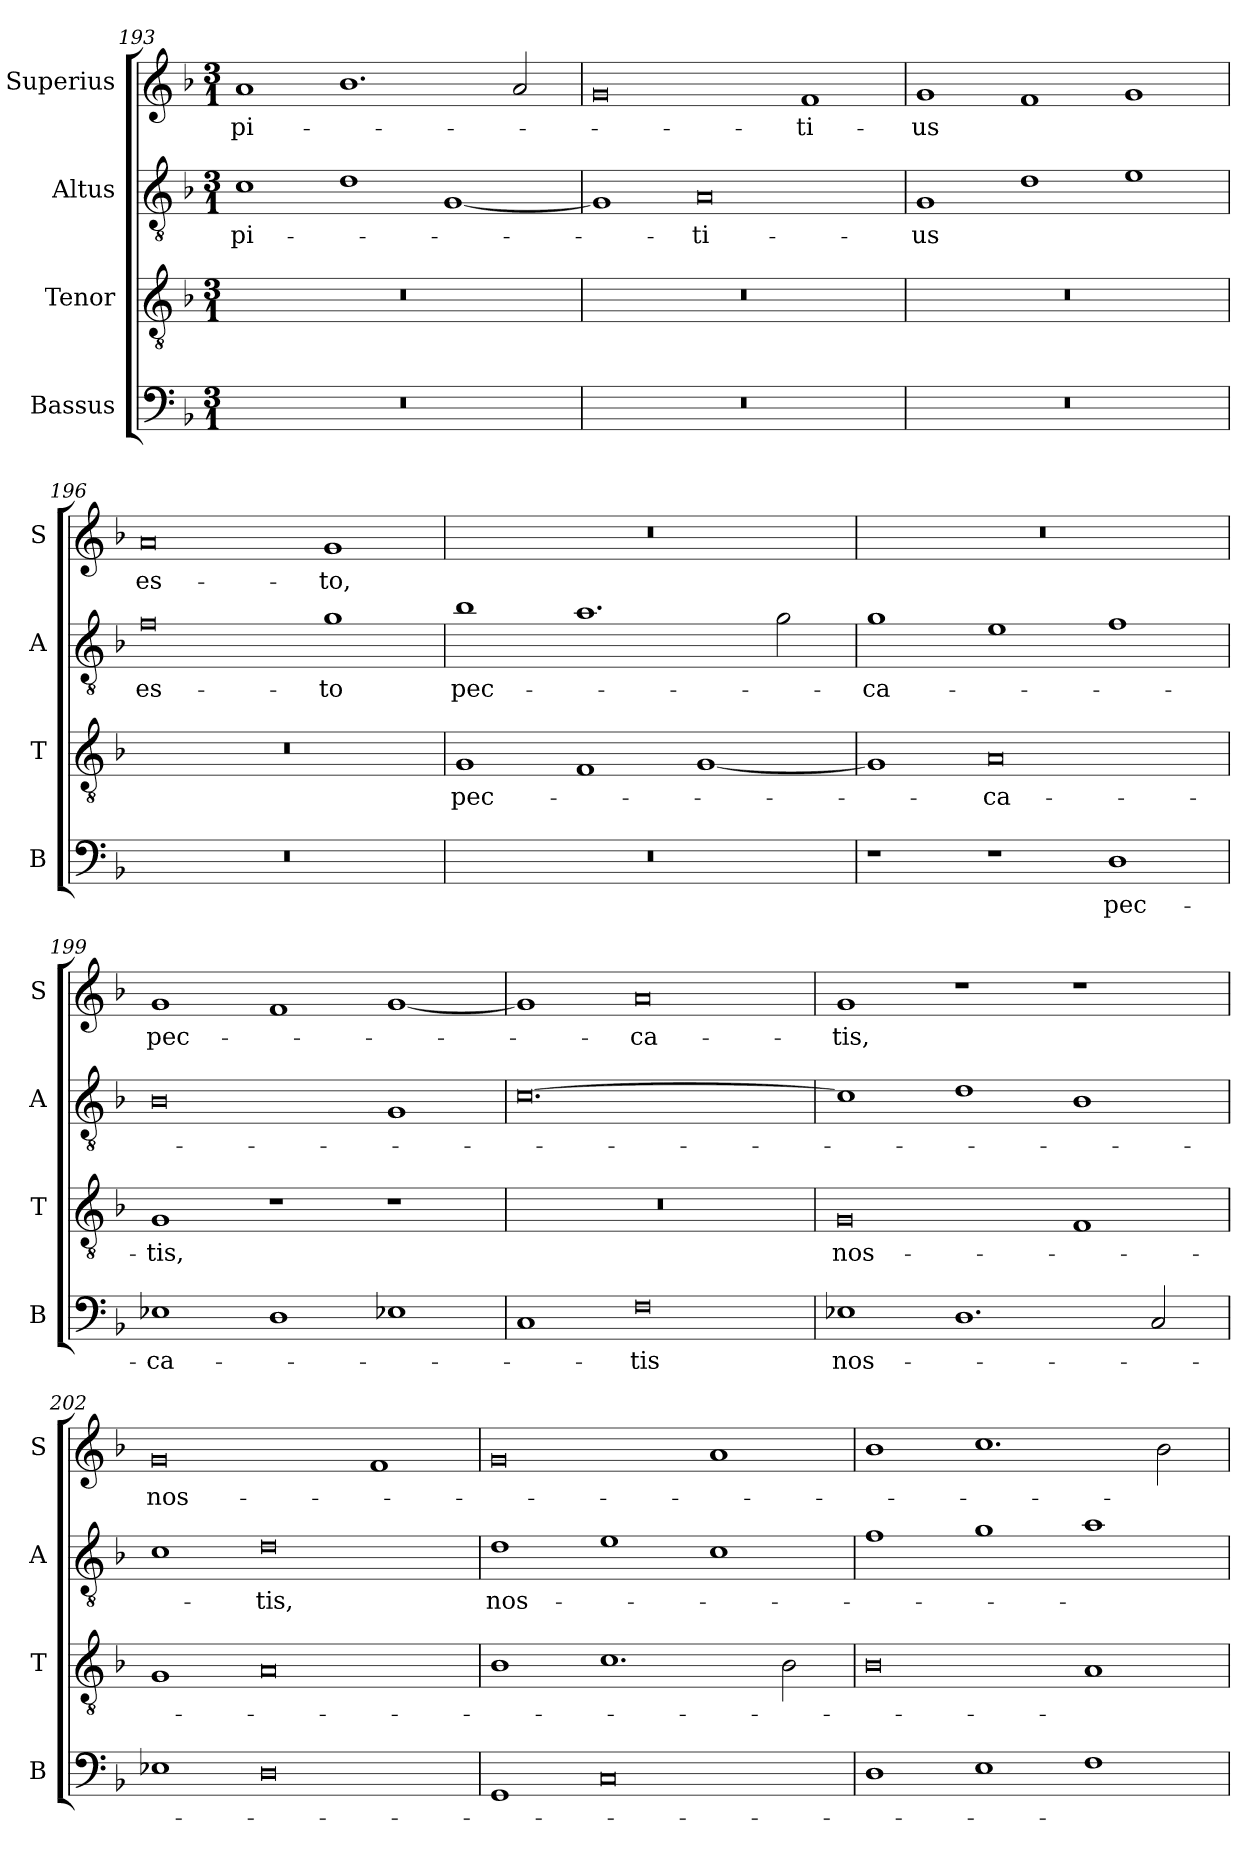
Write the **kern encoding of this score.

**kern	**text	**kern	**text	**kern	**text	**kern	**text
*part4	*part4	*part3	*part3	*part2	*part2	*part1	*part1
*staff4	*staff4	*staff3	*staff3	*staff2	*staff2	*staff1	*staff1
*I"Bassus	*	*I"Tenor	*	*I"Altus	*	*I"Superius	*
*I'B	*	*I'T	*	*I'A	*	*I'S	*
*clefF4	*	*clefGv2	*	*clefGv2	*	*clefG2	*
*k[b-]	*	*k[b-]	*	*k[b-]	*	*k[b-]	*
*M3/1	*	*M3/1	*	*M3/1	*	*M3/1	*
=193	=193	=193	=193	=193	=193	=193	=193
0.r	.	0.r	.	1c	-pi-	1a	-pi-
.	.	.	.	1d	.	1.b-	.
.	.	.	.	[1G	.	.	.
.	.	.	.	.	.	2a/	.
=194	=194	=194	=194	=194	=194	=194	=194
0.r	.	0.r	.	1G]	.	0g	.
.	.	.	.	0A	-ti-	.	.
.	.	.	.	.	.	1f	-ti-
=195	=195	=195	=195	=195	=195	=195	=195
0.r	.	0.r	.	1G	-us	1g	-us
.	.	.	.	1d	.	1f	.
.	.	.	.	1e	.	1g	.
=196	=196	=196	=196	=196	=196	=196	=196
0.r	.	0.r	.	0f	es-	0a	es-
.	.	.	.	1g	-to	1g	-to,
=197	=197	=197	=197	=197	=197	=197	=197
0.r	.	1G	pec-	1b-	pec-	0.r	.
.	.	1F	.	1.a	.	.	.
.	.	[1G	.	.	.	.	.
.	.	.	.	2g\	.	.	.
=198	=198	=198	=198	=198	=198	=198	=198
1r	.	1G]	.	1g	-ca-	0.r	.
1r	.	0A	-ca-	1e	.	.	.
1D	pec-	.	.	1f	.	.	.
=199	=199	=199	=199	=199	=199	=199	=199
1E-X	-ca-	1G	-tis,	0B-	.	1g	pec-
1D	.	1r	.	.	.	1f	.
1E-X	.	1r	.	1G	.	[1g	.
=200	=200	=200	=200	=200	=200	=200	=200
1C	.	0.r	.	[0.c	.	1g]	.
0F	-tis	.	.	.	.	0a	-ca-
=201	=201	=201	=201	=201	=201	=201	=201
1E-X	nos-	0G	nos-	1c]	.	1g	-tis,
1.D	.	.	.	1d	.	1r	.
.	.	1F	.	1B-	.	1r	.
2C/	.	.	.	.	.	.	.
=202	=202	=202	=202	=202	=202	=202	=202
1E-X	.	1G	.	1c	.	0g	nos-
0D	.	0A	.	0d	-tis,	.	.
.	.	.	.	.	.	1f	.
=203	=203	=203	=203	=203	=203	=203	=203
1GG	.	1B-	.	1d	nos-	0g	.
0C	.	1.c	.	1e	.	.	.
.	.	.	.	1c	.	1a	.
.	.	2B-\	.	.	.	.	.
=204	=204	=204	=204	=204	=204	=204	=204
1D	.	0B-	.	1f	.	1b-	.
1E	.	.	.	1g	.	1.cc	.
1F	.	1A	.	1a	.	.	.
.	.	.	.	.	.	2b-\	.
=	=	=	=	=	=	=	=
*-	*-	*-	*-	*-	*-	*-	*-
